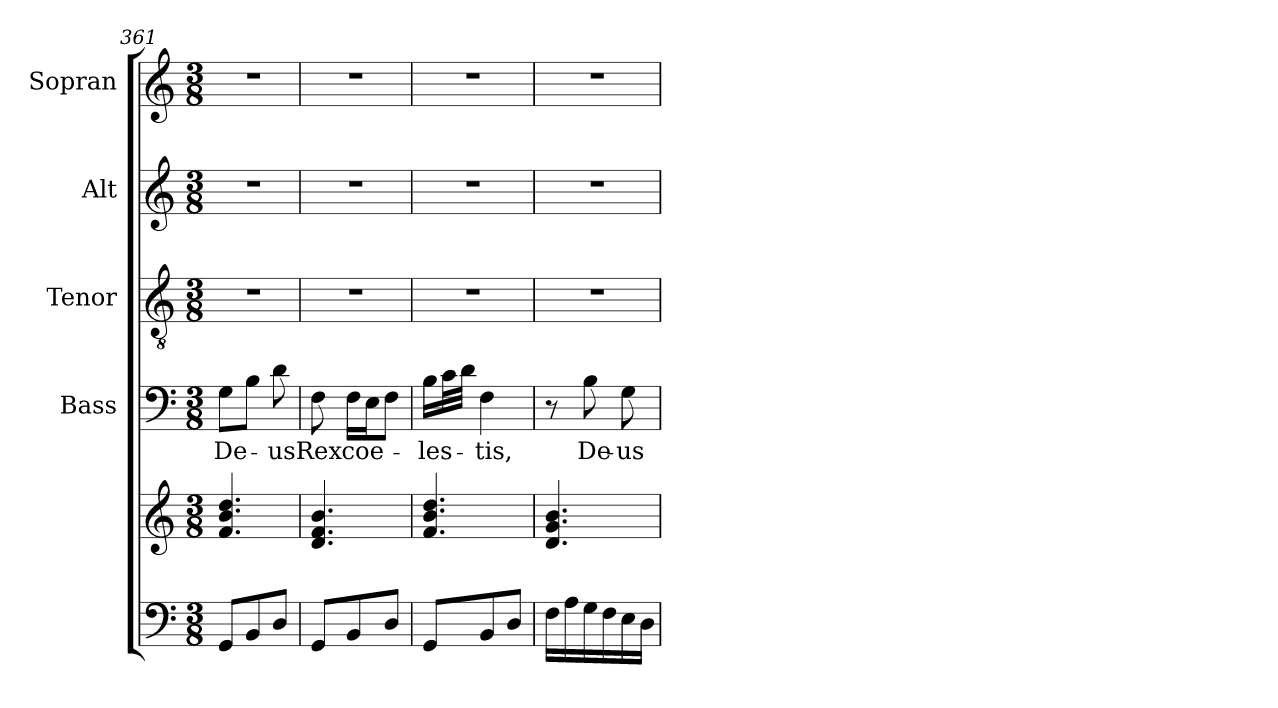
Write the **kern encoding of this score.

**kern	**kern	**kern	**text	**kern	**kern	**kern
*part5	*part5	*part4	*part4	*part3	*part2	*part1
*staff6	*staff5	*staff4	*staff4	*staff3	*staff2	*staff1
*	*	*I"Bass	*	*I"Tenor	*I"Alt	*I"Sopran
*	*	*I'B.	*	*I'T.	*I'A.	*I'S.
*clefF4	*clefG2	*clefF4	*	*clefGv2	*clefG2	*clefG2
*k[]	*k[]	*k[]	*	*k[]	*k[]	*k[]
*C:	*C:	*C:	*	*C:	*C:	*C:
*M3/8	*M3/8	*M3/8	*	*M3/8	*M3/8	*M3/8
=361	=361	=361	=361	=361	=361	=361
!	!	!	!LO:LY:b	!	!	!
8GG/L	4.f/ 4.b/ 4.dd/	8G\L	De-	4.r	4.r	4.r
8BB/	.	8B\J	.	.	.	.
!	!	!	!LO:LY:b	!	!	!
8D/J	.	8d\	-us	.	.	.
=362	=362	=362	=362	=362	=362	=362
!	!	!	!LO:LY:b	!	!	!
8GG/L	4.d/ 4.f/ 4.b/	8F\	Rex	4.r	4.r	4.r
!	!	!	!LO:LY:b	!	!	!
8BB/	.	16F\LL	coe-	.	.	.
.	.	16E\J	.	.	.	.
8D/J	.	8F\J	.	.	.	.
=363	=363	=363	=363	=363	=363	=363
!	!	!	!LO:LY:b	!	!	!
8GG/L	4.f/ 4.b/ 4.dd/	16B\LL	-les-	4.r	4.r	4.r
.	.	32c\L	.	.	.	.
.	.	32d\JJJ	.	.	.	.
!	!	!	!LO:LY:b	!	!	!
8BB/	.	4F\	-tis,	.	.	.
8D/J	.	.	.	.	.	.
=364	=364	=364	=364	=364	=364	=364
16F\LL	4.d/ 4.g/ 4.b/	8r	.	4.r	4.r	4.r
16A\	.	.	.	.	.	.
!	!	!	!LO:LY:b	!	!	!
16G\	.	8B\	De-	.	.	.
16F\	.	.	.	.	.	.
!	!	!	!LO:LY:b	!	!	!
16E\	.	8G\	-us	.	.	.
16D\JJ	.	.	.	.	.	.
=	=	=	=	=	=	=
*-	*-	*-	*-	*-	*-	*-
